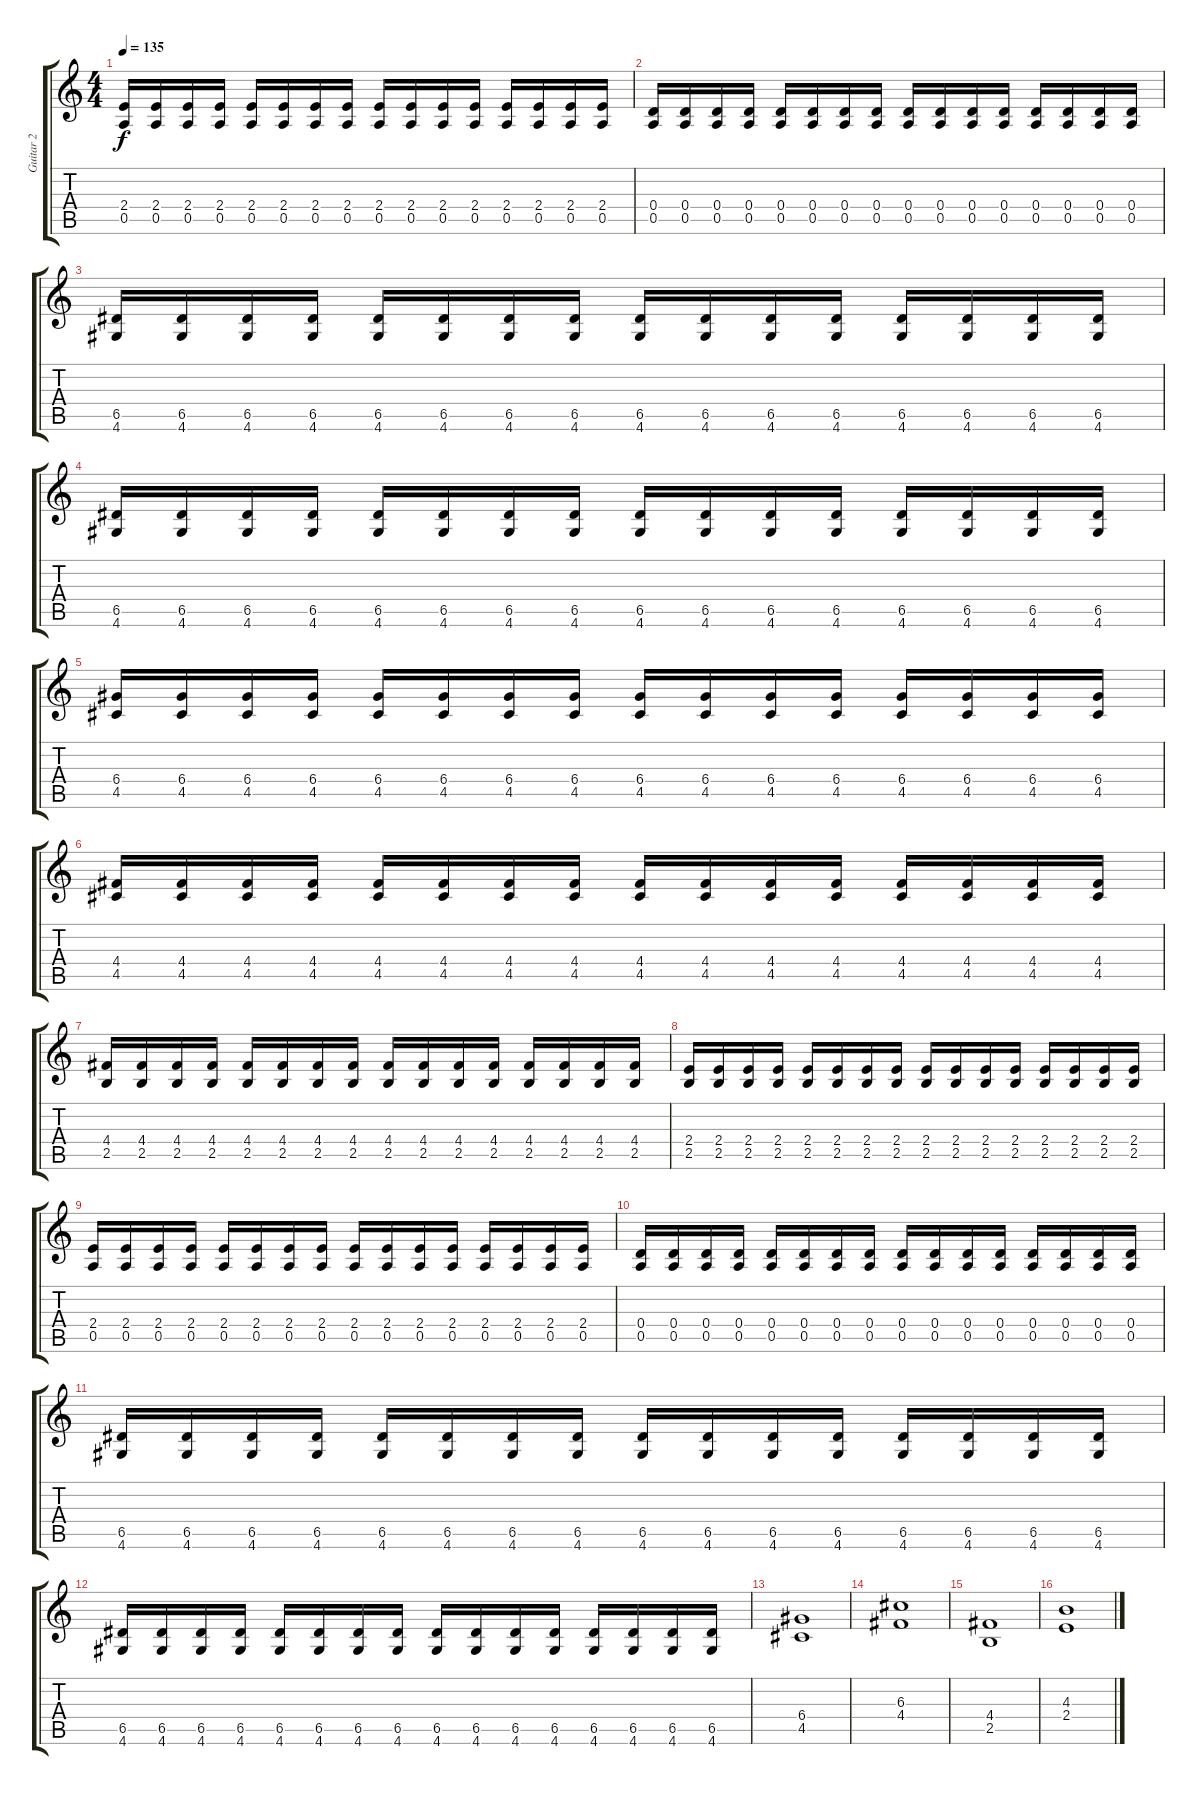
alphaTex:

\track ("Guitar 2" "Guitar 2") {instrument distortionguitar}
\staff {score tabs}
\tuning (E4 B3 G3 D3 A2 E2) {hide}
\ts (4 4)
\tempo 135
\clef g2
\ks c
(2.4 0.5).16{dy f} (2.4 0.5).16 (2.4 0.5).16 (2.4 0.5).16 (2.4 0.5).16 (2.4 0.5).16 (2.4 0.5).16 (2.4 0.5).16 (2.4 0.5).16 (2.4 0.5).16 (2.4 0.5).16 (2.4 0.5).16 (2.4 0.5).16 (2.4 0.5).16 (2.4 0.5).16 (2.4 0.5).16 |
(0.4 0.5).16 (0.4 0.5).16 (0.4 0.5).16 (0.4 0.5).16 (0.4 0.5).16 (0.4 0.5).16 (0.4 0.5).16 (0.4 0.5).16 (0.4 0.5).16 (0.4 0.5).16 (0.4 0.5).16 (0.4 0.5).16 (0.4 0.5).16 (0.4 0.5).16 (0.4 0.5).16 (0.4 0.5).16 |
(6.5 4.6).16 (6.5 4.6).16 (6.5 4.6).16 (6.5 4.6).16 (6.5 4.6).16 (6.5 4.6).16 (6.5 4.6).16 (6.5 4.6).16 (6.5 4.6).16 (6.5 4.6).16 (6.5 4.6).16 (6.5 4.6).16 (6.5 4.6).16 (6.5 4.6).16 (6.5 4.6).16 (6.5 4.6).16 |
(6.5 4.6).16 (6.5 4.6).16 (6.5 4.6).16 (6.5 4.6).16 (6.5 4.6).16 (6.5 4.6).16 (6.5 4.6).16 (6.5 4.6).16 (6.5 4.6).16 (6.5 4.6).16 (6.5 4.6).16 (6.5 4.6).16 (6.5 4.6).16 (6.5 4.6).16 (6.5 4.6).16 (6.5 4.6).16 |
(6.4 4.5).16 (6.4 4.5).16 (6.4 4.5).16 (6.4 4.5).16 (6.4 4.5).16 (6.4 4.5).16 (6.4 4.5).16 (6.4 4.5).16 (6.4 4.5).16 (6.4 4.5).16 (6.4 4.5).16 (6.4 4.5).16 (6.4 4.5).16 (6.4 4.5).16 (6.4 4.5).16 (6.4 4.5).16 |
(4.4 4.5).16 (4.4 4.5).16 (4.4 4.5).16 (4.4 4.5).16 (4.4 4.5).16 (4.4 4.5).16 (4.4 4.5).16 (4.4 4.5).16 (4.4 4.5).16 (4.4 4.5).16 (4.4 4.5).16 (4.4 4.5).16 (4.4 4.5).16 (4.4 4.5).16 (4.4 4.5).16 (4.4 4.5).16 |
(4.4 2.5).16 (4.4 2.5).16 (4.4 2.5).16 (4.4 2.5).16 (4.4 2.5).16 (4.4 2.5).16 (4.4 2.5).16 (4.4 2.5).16 (4.4 2.5).16 (4.4 2.5).16 (4.4 2.5).16 (4.4 2.5).16 (4.4 2.5).16 (4.4 2.5).16 (4.4 2.5).16 (4.4 2.5).16 |
(2.4 2.5).16 (2.4 2.5).16 (2.4 2.5).16 (2.4 2.5).16 (2.4 2.5).16 (2.4 2.5).16 (2.4 2.5).16 (2.4 2.5).16 (2.4 2.5).16 (2.4 2.5).16 (2.4 2.5).16 (2.4 2.5).16 (2.4 2.5).16 (2.4 2.5).16 (2.4 2.5).16 (2.4 2.5).16 |
(2.4 0.5).16 (2.4 0.5).16 (2.4 0.5).16 (2.4 0.5).16 (2.4 0.5).16 (2.4 0.5).16 (2.4 0.5).16 (2.4 0.5).16 (2.4 0.5).16 (2.4 0.5).16 (2.4 0.5).16 (2.4 0.5).16 (2.4 0.5).16 (2.4 0.5).16 (2.4 0.5).16 (2.4 0.5).16 |
(0.4 0.5).16 (0.4 0.5).16 (0.4 0.5).16 (0.4 0.5).16 (0.4 0.5).16 (0.4 0.5).16 (0.4 0.5).16 (0.4 0.5).16 (0.4 0.5).16 (0.4 0.5).16 (0.4 0.5).16 (0.4 0.5).16 (0.4 0.5).16 (0.4 0.5).16 (0.4 0.5).16 (0.4 0.5).16 |
(6.5 4.6).16 (6.5 4.6).16 (6.5 4.6).16 (6.5 4.6).16 (6.5 4.6).16 (6.5 4.6).16 (6.5 4.6).16 (6.5 4.6).16 (6.5 4.6).16 (6.5 4.6).16 (6.5 4.6).16 (6.5 4.6).16 (6.5 4.6).16 (6.5 4.6).16 (6.5 4.6).16 (6.5 4.6).16 |
(6.5 4.6).16 (6.5 4.6).16 (6.5 4.6).16 (6.5 4.6).16 (6.5 4.6).16 (6.5 4.6).16 (6.5 4.6).16 (6.5 4.6).16 (6.5 4.6).16 (6.5 4.6).16 (6.5 4.6).16 (6.5 4.6).16 (6.5 4.6).16 (6.5 4.6).16 (6.5 4.6).16 (6.5 4.6).16 |
(6.4 4.5).1 |
(6.3 4.4).1 |
(4.4 2.5).1 |
(4.3 2.4).1
